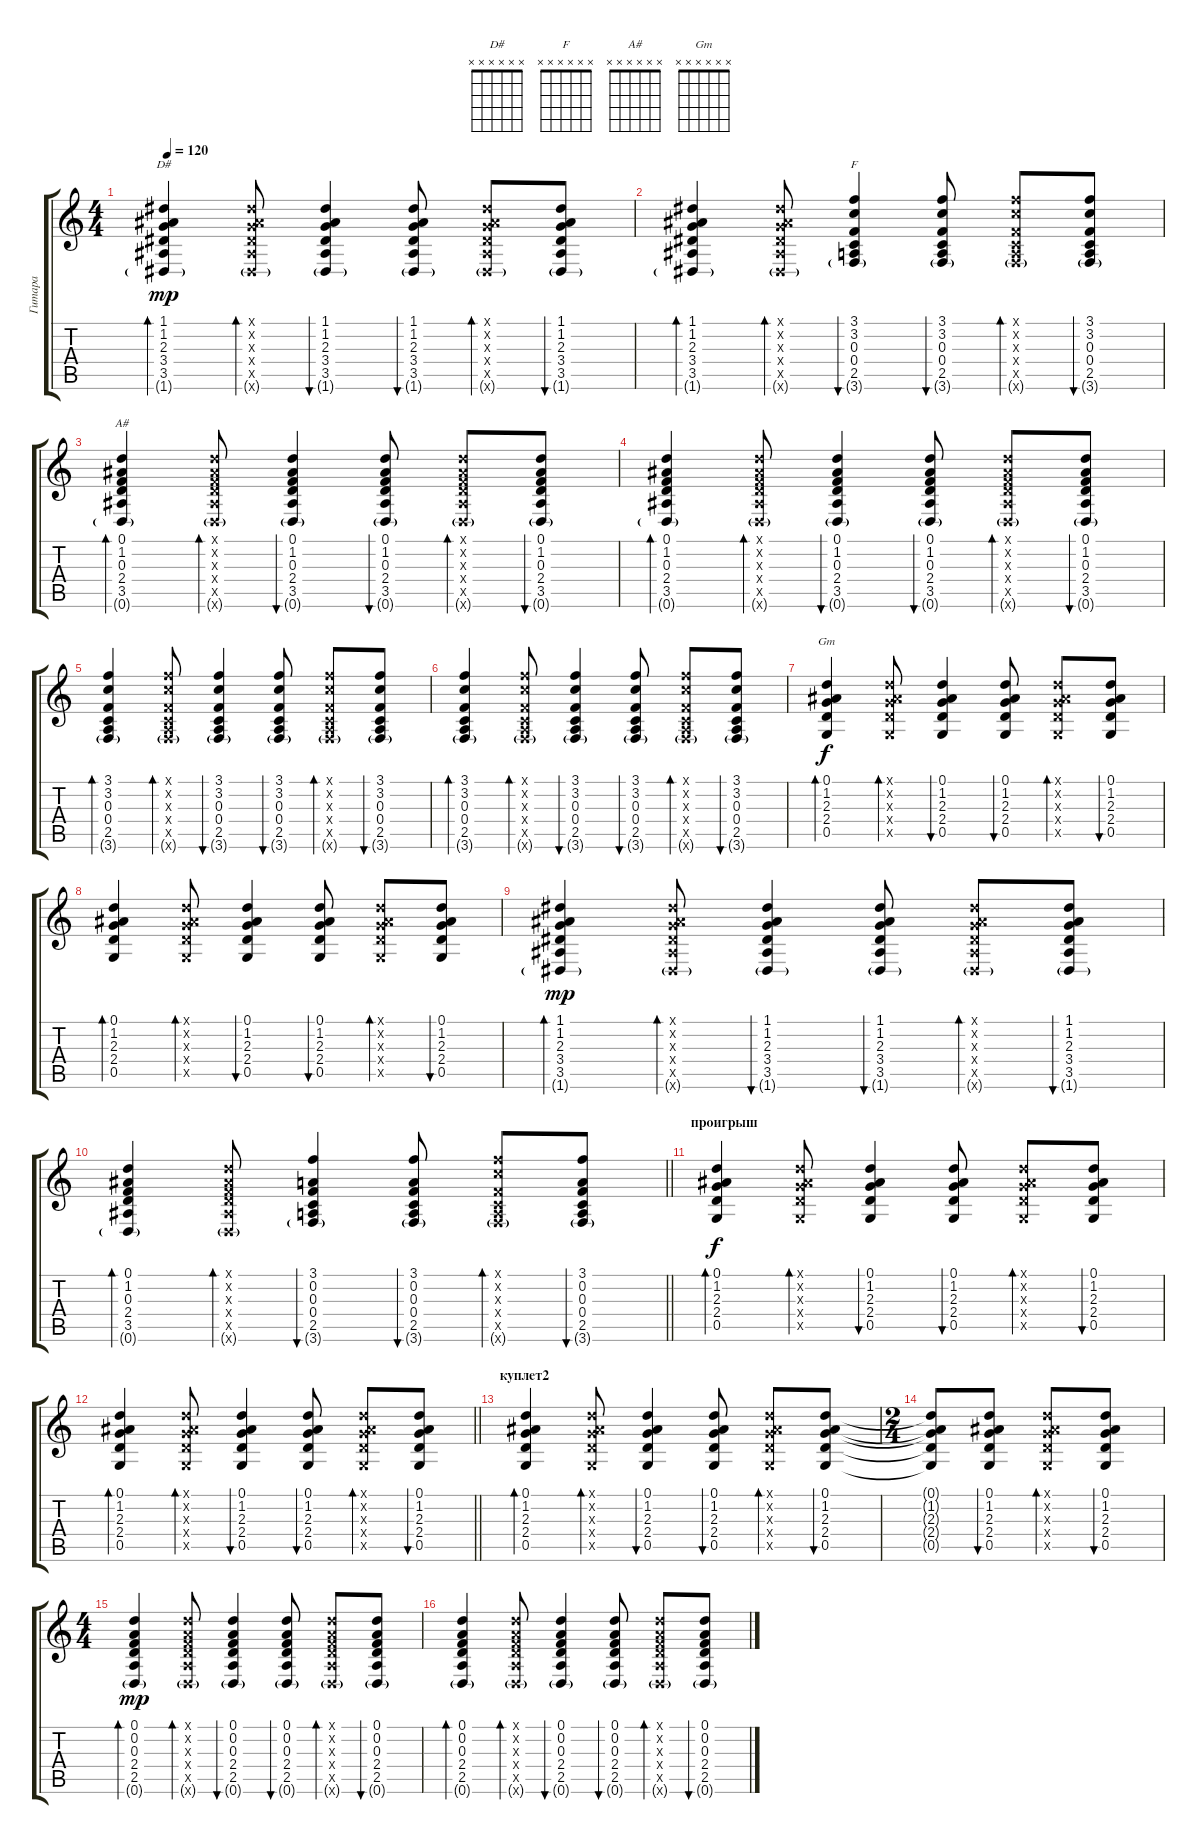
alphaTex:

\track ("Гитара" "Гитара") {instrument acousticguitarsteel}
\staff {score tabs}
\tuning (D4 A3 F3 C3 G2 D2) {hide}
\chord ("D#" x x x x x x)
\chord ("F" x x x x x x)
\chord ("A#" x x x x x x)
\chord ("Gm" x x x x x x)
\ts (4 4)
\tempo 120
\clef g2
\ks c
(1.1 1.2 2.3 3.4 3.5 1.6{g}).4{bd 30 ch "D#" dy mp} (1.1{x} 1.2{x} 2.3{x} 3.4{x} 3.5{x} 1.6{g x}).8{bd 60} (1.1 1.2 2.3 3.4 3.5 1.6{g}).4{bu 30} (1.1 1.2 2.3 3.4 3.5 1.6{g}).8{bu 30} (1.1{x} 1.2{x} 2.3{x} 3.4{x} 3.5{x} 1.6{g x}).8{bd 30} (1.1 1.2 2.3 3.4 3.5 1.6{g}).8{bu 30} |
(1.1 1.2 2.3 3.4 3.5 1.6{g}).4{bd 60} (1.1{x} 1.2{x} 2.3{x} 3.4{x} 3.5{x} 1.6{g x}).8{bd 60} (3.1 3.2 0.3 0.4 2.5 3.6{g}).4{bu 30 ch "F"} (3.1 3.2 0.3 0.4 2.5 3.6{g}).8{bu 30} (3.1{x} 3.2{x} 0.3{x} 0.4{x} 2.5{x} 3.6{g x}).8{bd 30} (3.1 3.2 0.3 0.4 2.5 3.6{g}).8{bu 30} |
(0.1 1.2 0.3 2.4 3.5 0.6{g}).4{bd 30 ch "A#"} (0.1{x} 1.2{x} 0.3{x} 2.4{x} 3.5{x} 0.6{g x}).8{bd 60} (0.1 1.2 0.3 2.4 3.5 0.6{g}).4{bu 30} (0.1 1.2 0.3 2.4 3.5 0.6{g}).8{bu 30} (0.1{x} 1.2{x} 0.3{x} 2.4{x} 3.5{x} 0.6{g x}).8{bd 30} (0.1 1.2 0.3 2.4 3.5 0.6{g}).8{bu 30} |
(0.1 1.2 0.3 2.4 3.5 0.6{g}).4{bd 30} (0.1{x} 1.2{x} 0.3{x} 2.4{x} 3.5{x} 0.6{g x}).8{bd 60} (0.1 1.2 0.3 2.4 3.5 0.6{g}).4{bu 30} (0.1 1.2 0.3 2.4 3.5 0.6{g}).8{bu 30} (0.1{x} 1.2{x} 0.3{x} 2.4{x} 3.5{x} 0.6{g x}).8{bd 30} (0.1 1.2 0.3 2.4 3.5 0.6{g}).8{bu 30} |
(3.1 3.2 0.3 0.4 2.5 3.6{g}).4{bd 30} (3.1{x} 3.2{x} 0.3{x} 0.4{x} 2.5{x} 3.6{g x}).8{bd 60} (3.1 3.2 0.3 0.4 2.5 3.6{g}).4{bu 30} (3.1 3.2 0.3 0.4 2.5 3.6{g}).8{bu 30} (3.1{x} 3.2{x} 0.3{x} 0.4{x} 2.5{x} 3.6{g x}).8{bd 30} (3.1 3.2 0.3 0.4 2.5 3.6{g}).8{bu 30} |
(3.1 3.2 0.3 0.4 2.5 3.6{g}).4{bd 30} (3.1{x} 3.2{x} 0.3{x} 0.4{x} 2.5{x} 3.6{g x}).8{bd 60} (3.1 3.2 0.3 0.4 2.5 3.6{g}).4{bu 30} (3.1 3.2 0.3 0.4 2.5 3.6{g}).8{bu 30} (3.1{x} 3.2{x} 0.3{x} 0.4{x} 2.5{x} 3.6{g x}).8{bd 30} (3.1 3.2 0.3 0.4 2.5 3.6{g}).8{bu 30} |
(0.1 1.2 2.3 2.4 0.5).4{bd 30 ch "Gm" dy f} (0.1{x} 1.2{x} 2.3{x} 2.4{x} 0.5{x}).8{bd 60} (0.1 1.2 2.3 2.4 0.5).4{bu 30} (0.1 1.2 2.3 2.4 0.5).8{bu 30} (0.1{x} 1.2{x} 2.3{x} 2.4{x} 0.5{x}).8{bd 30} (0.1 1.2 2.3 2.4 0.5).8{bu 30} |
(0.1 1.2 2.3 2.4 0.5).4{bd 30} (0.1{x} 1.2{x} 2.3{x} 2.4{x} 0.5{x}).8{bd 60} (0.1 1.2 2.3 2.4 0.5).4{bu 30} (0.1 1.2 2.3 2.4 0.5).8{bu 30} (0.1{x} 1.2{x} 2.3{x} 2.4{x} 0.5{x}).8{bd 30} (0.1 1.2 2.3 2.4 0.5).8{bu 30} |
(1.1 1.2 2.3 3.4 3.5 1.6{g}).4{bd 30 dy mp} (1.1{x} 1.2{x} 2.3{x} 3.4{x} 3.5{x} 1.6{g x}).8{bd 60} (1.1 1.2 2.3 3.4 3.5 1.6{g}).4{bu 30} (1.1 1.2 2.3 3.4 3.5 1.6{g}).8{bu 30} (1.1{x} 1.2{x} 2.3{x} 3.4{x} 3.5{x} 1.6{g x}).8{bd 30} (1.1 1.2 2.3 3.4 3.5 1.6{g}).8{bu 30} |
\barLineRight lightlight
(0.1 1.2 0.3 2.4 3.5 0.6{g}).4{bd 60} (0.1{x} 1.2{x} 0.3{x} 2.4{x} 3.5{x} 0.6{g x}).8{bd 60} (3.1 0.2 0.3 0.4 2.5 3.6{g}).4{bu 30} (3.1 0.2 0.3 0.4 2.5 3.6{g}).8{bu 30} (3.1{x} 3.2{x} 0.3{x} 0.4{x} 2.5{x} 3.6{g x}).8{bd 30} (3.1 0.2 0.3 0.4 2.5 3.6{g}).8{bu 30} |
\section ("" "проигрыш")
(0.1 1.2 2.3 2.4 0.5).4{bd 30 dy f} (0.1{x} 1.2{x} 2.3{x} 2.4{x} 0.5{x}).8{bd 60} (0.1 1.2 2.3 2.4 0.5).4{bu 30} (0.1 1.2 2.3 2.4 0.5).8{bu 30} (0.1{x} 1.2{x} 2.3{x} 2.4{x} 0.5{x}).8{bd 30} (0.1 1.2 2.3 2.4 0.5).8{bu 30} |
\barLineRight lightlight
(0.1 1.2 2.3 2.4 0.5).4{bd 30} (0.1{x} 1.2{x} 2.3{x} 2.4{x} 0.5{x}).8{bd 60} (0.1 1.2 2.3 2.4 0.5).4{bu 30} (0.1 1.2 2.3 2.4 0.5).8{bu 30} (0.1{x} 1.2{x} 2.3{x} 2.4{x} 0.5{x}).8{bd 30} (0.1 1.2 2.3 2.4 0.5).8{bu 30} |
\section ("" "куплет2")
(0.1 1.2 2.3 2.4 0.5).4{bd 30} (0.1{x} 1.2{x} 2.3{x} 2.4{x} 0.5{x}).8{bd 60} (0.1 1.2 2.3 2.4 0.5).4{bu 30} (0.1 1.2 2.3 2.4 0.5).8{bu 30} (0.1{x} 1.2{x} 2.3{x} 2.4{x} 0.5{x}).8{bd 30} (0.1 1.2 2.3 2.4 0.5).8{bu 30} |
\ts (2 4)
(0.1{t} 1.2{t} 2.3{t} 2.4{t} 0.5{t}).8 (0.1 1.2 2.3 2.4 0.5).8{bu 60} (0.1{x} 1.2{x} 2.3{x} 2.4{x} 0.5{x}).8{bd 60} (0.1 1.2 2.3 2.4 0.5).8{bu 60} |
\ts (4 4)
(0.1 0.2 0.3 2.4 2.5 0.6{g}).4{bd 30 dy mp} (0.1{x} 0.2{x} 0.3{x} 2.4{x} 2.5{x} 0.6{g x}).8{bd 60} (0.1 0.2 0.3 2.4 2.5 0.6{g}).4{bu 30} (0.1 0.2 0.3 2.4 2.5 0.6{g}).8{bu 30} (0.1{x} 0.2{x} 0.3{x} 2.4{x} 2.5{x} 0.6{g x}).8{bd 30} (0.1 0.2 0.3 2.4 2.5 0.6{g}).8{bu 30} |
(0.1 0.2 0.3 2.4 2.5 0.6{g}).4{bd 60} (0.1{x} 0.2{x} 0.3{x} 2.4{x} 2.5{x} 0.6{g x}).8{bd 60} (0.1 0.2 0.3 2.4 2.5 0.6{g}).4{bu 30} (0.1 0.2 0.3 2.4 2.5 0.6{g}).8{bu 30} (0.1{x} 0.2{x} 0.3{x} 2.4{x} 2.5{x} 0.6{g x}).8{bd 30} (0.1 0.2 0.3 2.4 2.5 0.6{g}).8{bu 30}
